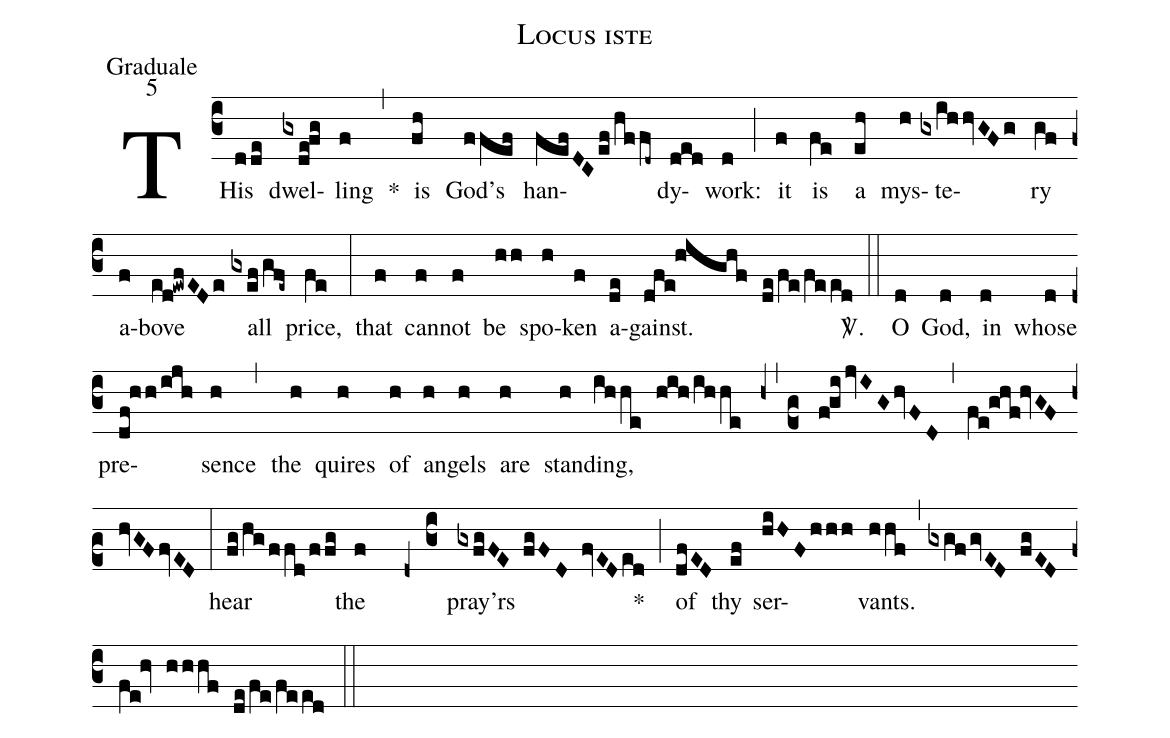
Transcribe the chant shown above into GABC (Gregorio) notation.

name:Locus iste;
office-part:Graduale;
mode:5;
%%
(c3) THis(dde) dwel(gxde!fg)ling(f) *(,) is(fh) God's(ffef) han(fefDCef/hffd~)dy(ded)work:(d) (;) it(f) is(fe) a(eh) mys(h)te(gxihhvGFg)ry(gf) a(f)bove(ed!ewfEDe) all(gxef/gfe~) price,(fe) (:) that(f) can(f)not(f) be(hh) spo(h)ken(f) a(de)gainst.(dfe!highf de/fe/feed) <sp>V/</sp>.(::) O(d) God,(d) in(d) whose(d) pre(df!hh/ijh)sence(h) (,) the(h) quires(h) of(h) an(h)gels(h) are(h) stan(h)ding,(ihhe hih/ihhe) (z0,c2) (f!gi/jvIG/hvFD) (,) (fe!ghf!hvGF/hvGFfvED) (:) hear(fg/hg/ffd/ffg) the(f) (z0c3) pray'rs(gxfgFE fgFD fvEDed) *(;) of(dfED) thy(ef) ser(hiHF/hhh)vants.(hhf) (,) (gxgf/gvED fgED fe!hv hhhf de/fe/feed) (::)
